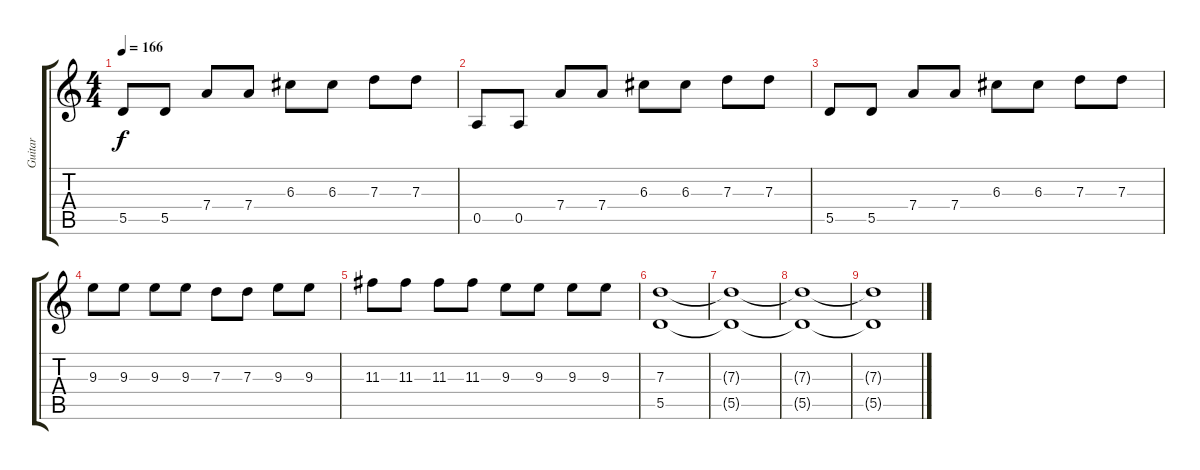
\track ("Guitar" "Guitar") {instrument distortionguitar}
\staff {score tabs}
\tuning (E4 B3 G3 D3 A2 E2) {hide}
\ts (4 4)
\tempo 166
\clef g2
\ks c
5.5.8{dy f} 5.5.8 7.4.8 7.4.8 6.3.8 6.3.8 7.3.8 7.3.8 |
0.5.8 0.5.8 7.4.8 7.4.8 6.3.8 6.3.8 7.3.8 7.3.8 |
5.5.8 5.5.8 7.4.8 7.4.8 6.3.8 6.3.8 7.3.8 7.3.8 |
9.3.8 9.3.8 9.3.8 9.3.8 7.3.8 7.3.8 9.3.8 9.3.8 |
11.3.8 11.3.8 11.3.8 11.3.8 9.3.8 9.3.8 9.3.8 9.3.8 |
(7.3 5.5).1{volume 0} |
(7.3{t} 5.5{t}).1 |
(7.3{t} 5.5{t}).1 |
(7.3{t} 5.5{t}).1
